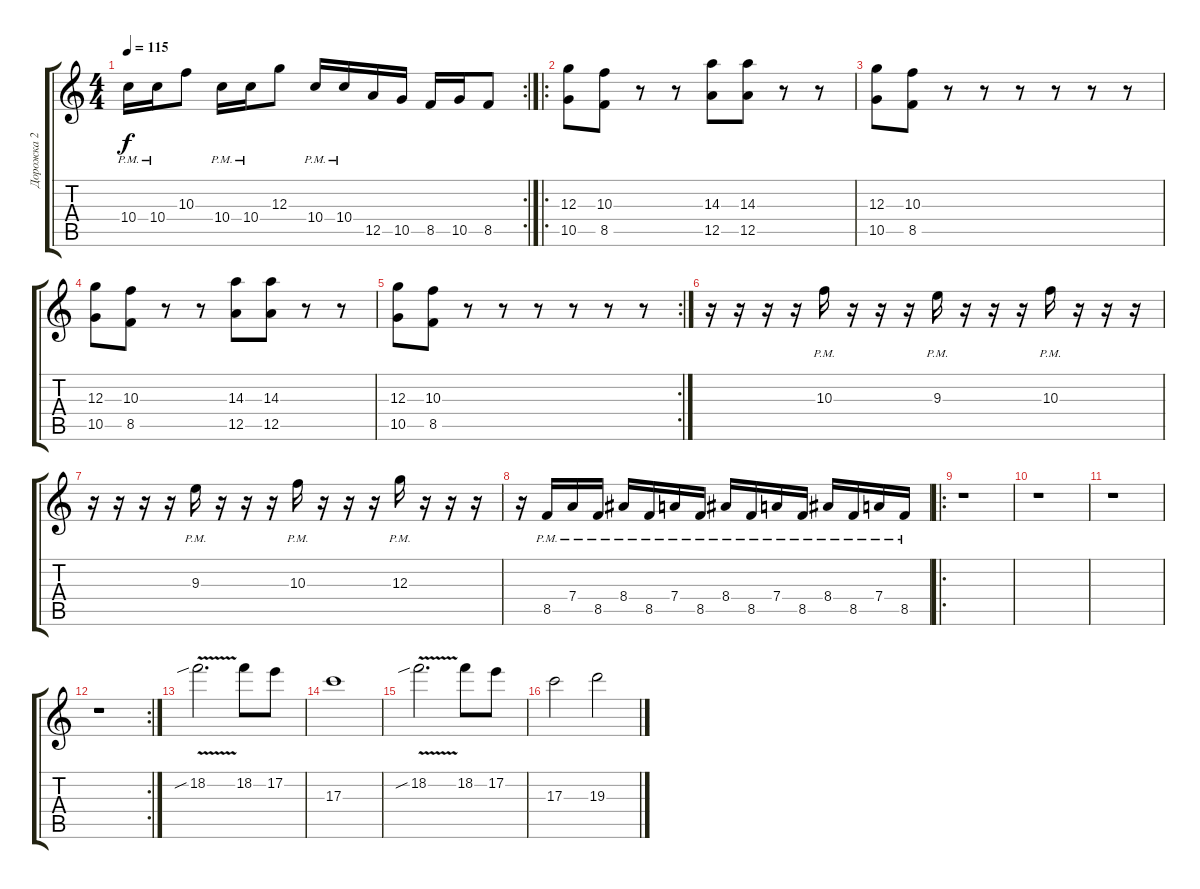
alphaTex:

\track ("Дорожка 2" "Дорожка 2") {instrument distortionguitar}
\staff {score tabs}
\tuning (E4 B3 G3 D3 A2 E2) {hide}
\rc 2
\ts (4 4)
\tempo 115
\clef g2
\ks c
10.4{pm}.16{dy f} 10.4{pm}.16 10.3.8 10.4{pm}.16 10.4{pm}.16 12.3.8 10.4{pm}.16 10.4{pm}.16 12.5.16 10.5.16 8.5.16 10.5.16 8.5.8 |
\ro
(12.3 10.5).8 (10.3 8.5).8 r.8 r.8 (14.3 12.5).8 (14.3 12.5).8 r.8 r.8 |
(12.3 10.5).8 (10.3 8.5).8 r.8 r.8 r.8 r.8 r.8 r.8 |
(12.3 10.5).8 (10.3 8.5).8 r.8 r.8 (14.3 12.5).8 (14.3 12.5).8 r.8 r.8 |
\rc 2
(12.3 10.5).8 (10.3 8.5).8 r.8 r.8 r.8 r.8 r.8 r.8 |
r.16 r.16 r.16 r.16 10.3{pm}.16 r.16 r.16 r.16 9.3{pm}.16 r.16 r.16 r.16 10.3{pm}.16 r.16 r.16 r.16 |
r.16 r.16 r.16 r.16 9.3{pm}.16 r.16 r.16 r.16 10.3{pm}.16 r.16 r.16 r.16 12.3{pm}.16 r.16 r.16 r.16 |
r.16 8.5{pm}.16 7.4{pm}.16 8.5{pm}.16 8.4{pm}.16 8.5{pm}.16 7.4{pm}.16 8.5{pm}.16 8.4{pm}.16 8.5{pm}.16 7.4{pm}.16 8.5{pm}.16 8.4{pm}.16 8.5{pm}.16 7.4{pm}.16 8.5{pm}.16 |
\ro
r.1 |
r.1 |
r.1 |
\rc 2
r.1 |
18.2{v sib}.2{d} 18.2.8 17.2.8 |
17.3.1 |
18.2{v sib}.2{d} 18.2.8 17.2.8 |
17.3.2 19.3.2
